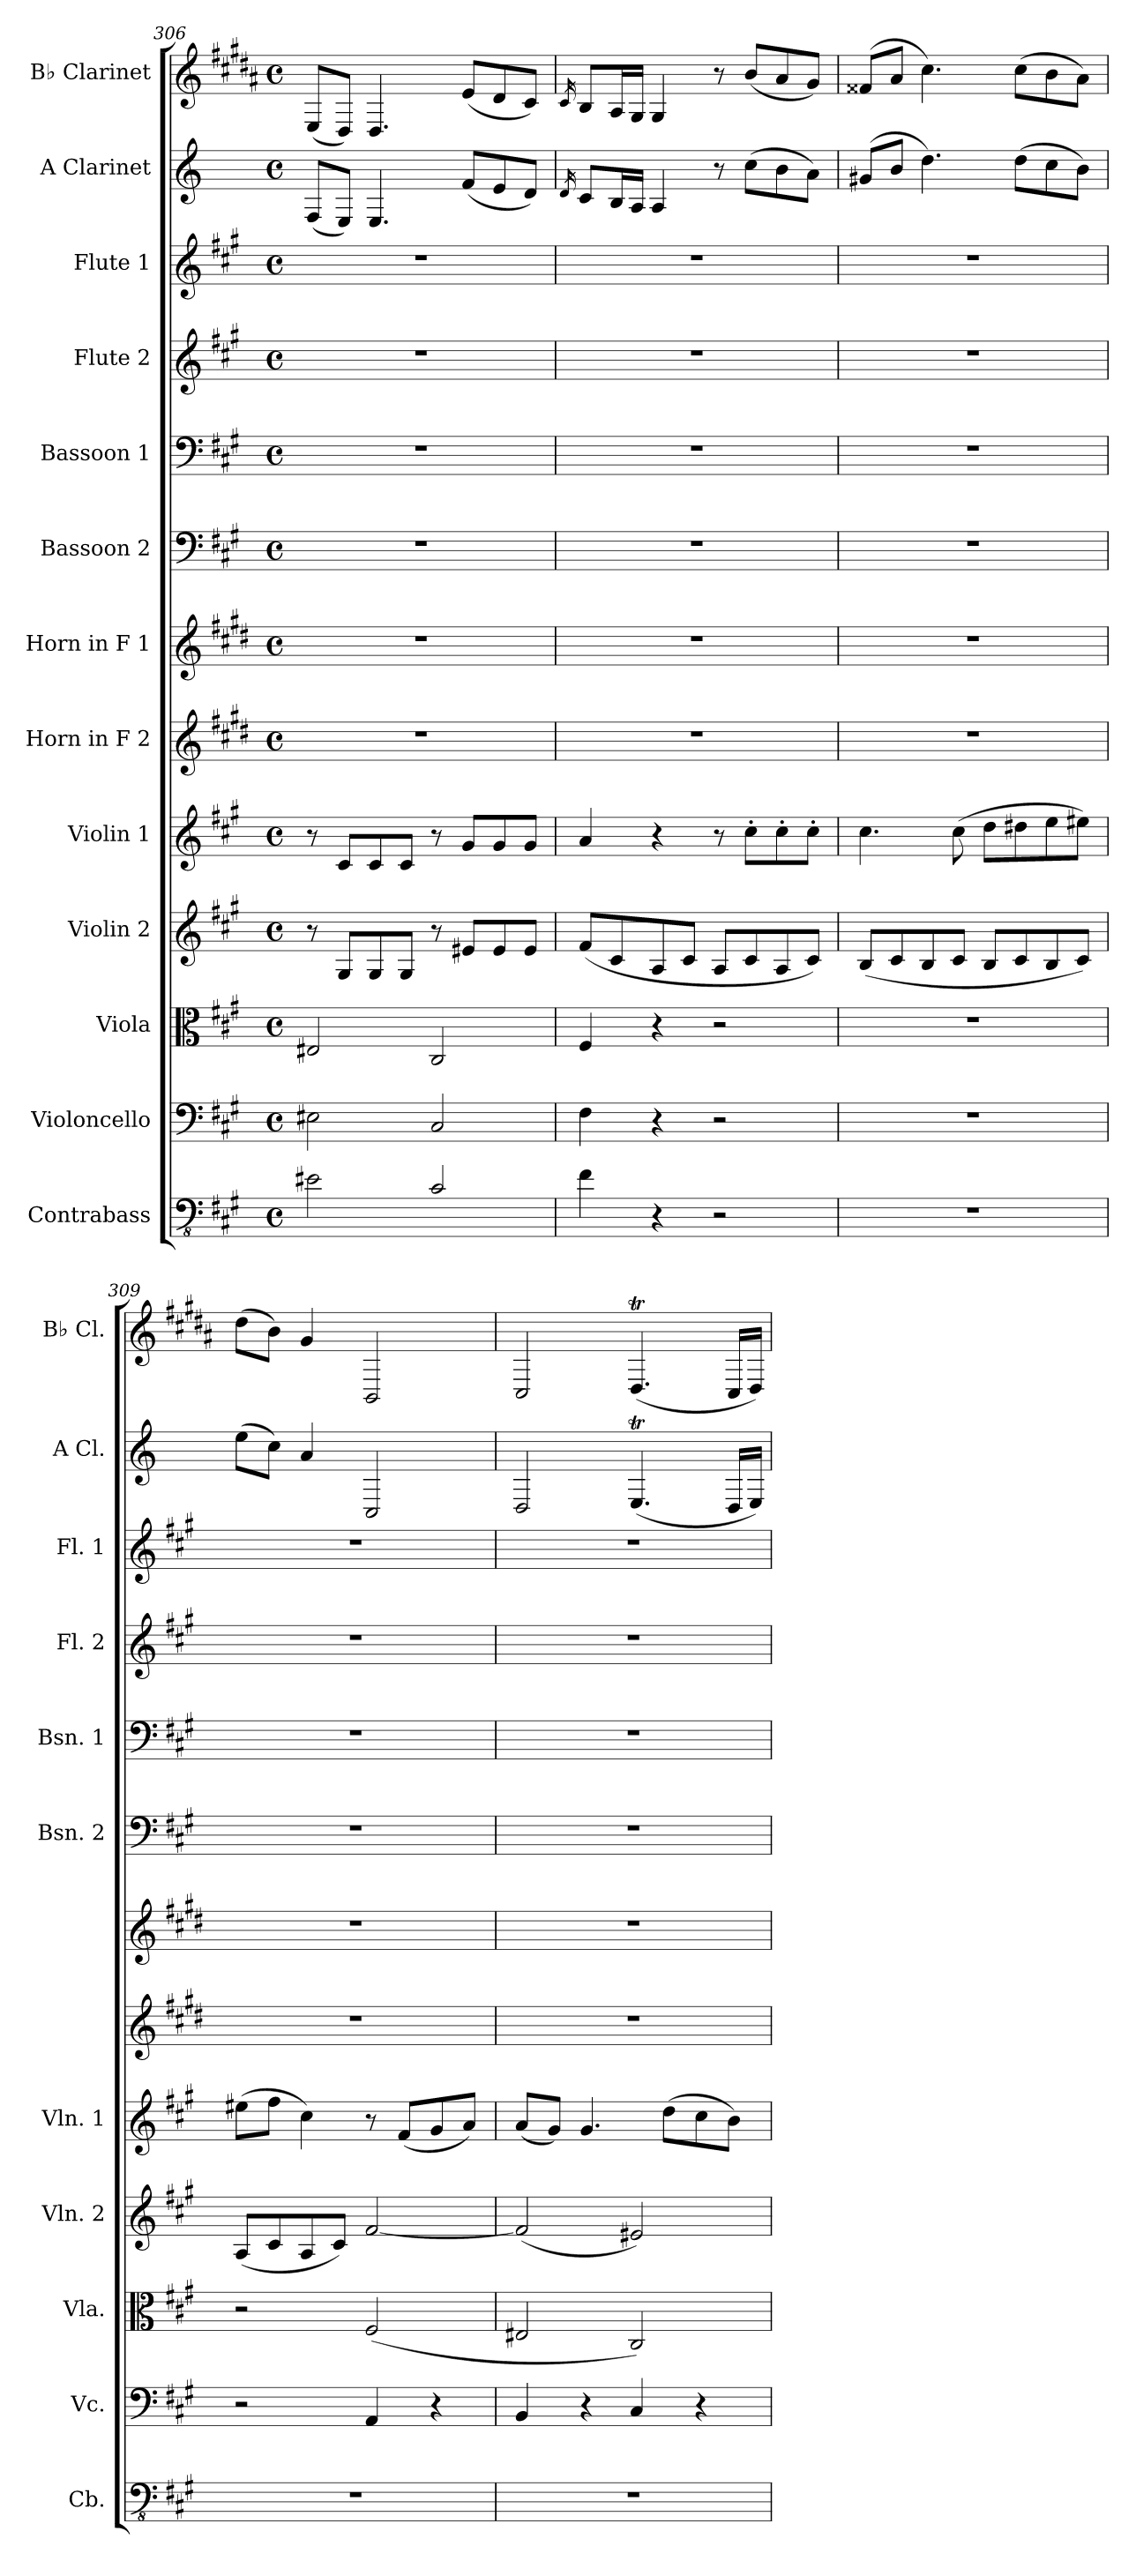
**kern	**kern	**kern	**kern	**kern	**kern	**kern	**kern	**kern	**kern	**kern	**kern	**kern
*part13	*part12	*part11	*part10	*part9	*part8	*part7	*part6	*part5	*part4	*part3	*part2	*part1
*staff13	*staff12	*staff11	*staff10	*staff9	*staff8	*staff7	*staff6	*staff5	*staff4	*staff3	*staff2	*staff1
*I"Contrabass	*I"Violoncello	*I"Viola	*I"Violin 2	*I"Violin 1	*I"Horn in F 2	*I"Horn in F 1	*I"Bassoon 2	*I"Bassoon 1	*I"Flute 2	*I"Flute 1	*I"A Clarinet	*I"B♭ Clarinet
*I'Cb.	*I'Vc.	*I'Vla.	*I'Vln. 2	*I'Vln. 1	*	*	*I'Bsn. 2	*I'Bsn. 1	*I'Fl. 2	*I'Fl. 1	*I'A Cl.	*I'B♭ Cl.
!!LO:PB:g=z
*clefFv4	*clefF4	*clefC3	*clefG2	*clefG2	*clefG2	*clefG2	*clefF4	*clefF4	*clefG2	*clefG2	*clefG2	*clefG2
*ITrd7c12	*	*	*	*	*ITrd4c7	*ITrd4c7	*	*	*	*	*ITrd2c3	*ITrd1c2
*k[f#c#g#]	*k[f#c#g#]	*k[f#c#g#]	*k[f#c#g#]	*k[f#c#g#]	*k[f#c#g#]	*k[f#c#g#]	*k[f#c#g#]	*k[f#c#g#]	*k[f#c#g#]	*k[f#c#g#]	*k[f#c#g#]	*k[f#c#g#]
*M4/4	*M4/4	*M4/4	*M4/4	*M4/4	*M4/4	*M4/4	*M4/4	*M4/4	*M4/4	*M4/4	*M4/4	*M4/4
*met(c)	*met(c)	*met(c)	*met(c)	*met(c)	*met(c)	*met(c)	*met(c)	*met(c)	*met(c)	*met(c)	*met(c)	*met(c)
=306	=306	=306	=306	=306	=306	=306	=306	=306	=306	=306	=306	=306
2EE#X\	2E#X\	2E#X/	8r	8r	1r	1r	1r	1r	1r	1r	(<8D/L	(<8D/L
.	.	.	8G#/L	8c#/L	.	.	.	.	.	.	8C#/J)	8C#/J)
.	.	.	8G#/	8c#/	.	.	.	.	.	.	4.C#/	4.C#/
.	.	.	8G#/J	8c#/J	.	.	.	.	.	.	.	.
2CC#/	2C#/	2C#/	8r	8r	.	.	.	.	.	.	.	.
.	.	.	8e#X/L	8g#/L	.	.	.	.	.	.	(<8d/L	(<8d/L
.	.	.	8e#/	8g#/	.	.	.	.	.	.	8c#/	8c#/
.	.	.	8e#/J	8g#/J	.	.	.	.	.	.	8B/J)	8B/J)
=307	=307	=307	=307	=307	=307	=307	=307	=307	=307	=307	=307	=307
.	.	.	.	.	.	.	.	.	.	.	16qB/	16qB/
4FF#\	4F#\	4F#/	(<8f#/L	4a/	1r	1r	1r	1r	1r	1r	8A/L	8A/L
.	.	.	8c#/	.	.	.	.	.	.	.	16G#/L	16G#/L
.	.	.	.	.	.	.	.	.	.	.	16F#/JJ	16F#/JJ
4r	4r	4r	8A/	4r	.	.	.	.	.	.	4F#/	4F#/
.	.	.	8c#/J	.	.	.	.	.	.	.	.	.
2r	2r	2r	8A/L	8r	.	.	.	.	.	.	8r	8r
.	.	.	8c#/	8cc#'\L	.	.	.	.	.	.	(>8a\L	(<8a/L
.	.	.	8A/	8cc#'\	.	.	.	.	.	.	8g#\	8g#/
.	.	.	8c#/J)	8cc#'\J	.	.	.	.	.	.	8f#\J)	8f#/J)
=308	=308	=308	=308	=308	=308	=308	=308	=308	=308	=308	=308	=308
1r	1r	1r	(<8B/L	4.cc#\	1r	1r	1r	1r	1r	1r	(>8e#X/L	(>8e#X/L
.	.	.	8c#/	.	.	.	.	.	.	.	8g#/J	8g#/J
.	.	.	8B/	.	.	.	.	.	.	.	4.b\)	4.b\)
.	.	.	8c#/J	(>8cc#\	.	.	.	.	.	.	.	.
.	.	.	8B/L	8dd\L	.	.	.	.	.	.	.	.
.	.	.	8c#/	8dd#X\	.	.	.	.	.	.	(>8b\L	(>8b\L
.	.	.	8B/	8ee\	.	.	.	.	.	.	8a\	8a\
.	.	.	8c#/J)	8ee#X\J)	.	.	.	.	.	.	8g#\J)	8g#\J)
!!LO:PB:g=z
=309	=309	=309	=309	=309	=309	=309	=309	=309	=309	=309	=309	=309
1r	2r	2r	(<8A/L	(>8ee#X\L	1r	1r	1r	1r	1r	1r	(>8cc#\L	(>8cc#\L
.	.	.	8c#/	8ff#\J	.	.	.	.	.	.	8a\J)	8a\J)
.	.	.	8A/	4cc#\)	.	.	.	.	.	.	4f#/	4f#/
.	.	.	8c#/J)	.	.	.	.	.	.	.	.	.
.	4AA/	(<2F#/	[2f#/	8r	.	.	.	.	.	.	2AA/	2AA/
.	.	.	.	(<8f#/L	.	.	.	.	.	.	.	.
.	4r	.	.	8g#/	.	.	.	.	.	.	.	.
.	.	.	.	8a/J)	.	.	.	.	.	.	.	.
=310	=310	=310	=310	=310	=310	=310	=310	=310	=310	=310	=310	=310
1r	4BB/	2E#X/	(<2f#/]	(<8a/L	1r	1r	1r	1r	1r	1r	2BB/	2BB/
.	.	.	.	8g#/J)	.	.	.	.	.	.	.	.
.	4r	.	.	4.g#/	.	.	.	.	.	.	.	.
.	4C#/	2C#/)	2e#X/)	.	.	.	.	.	.	.	(<4.C#t/	(<4.C#t/
.	.	.	.	(>8dd\L	.	.	.	.	.	.	.	.
.	4r	.	.	8cc#\	.	.	.	.	.	.	.	.
.	.	.	.	8b\J)	.	.	.	.	.	.	16BB/LL	16BB/LL
.	.	.	.	.	.	.	.	.	.	.	16C#/JJ)	16C#/JJ)
=	=	=	=	=	=	=	=	=	=	=	=	=
*-	*-	*-	*-	*-	*-	*-	*-	*-	*-	*-	*-	*-
